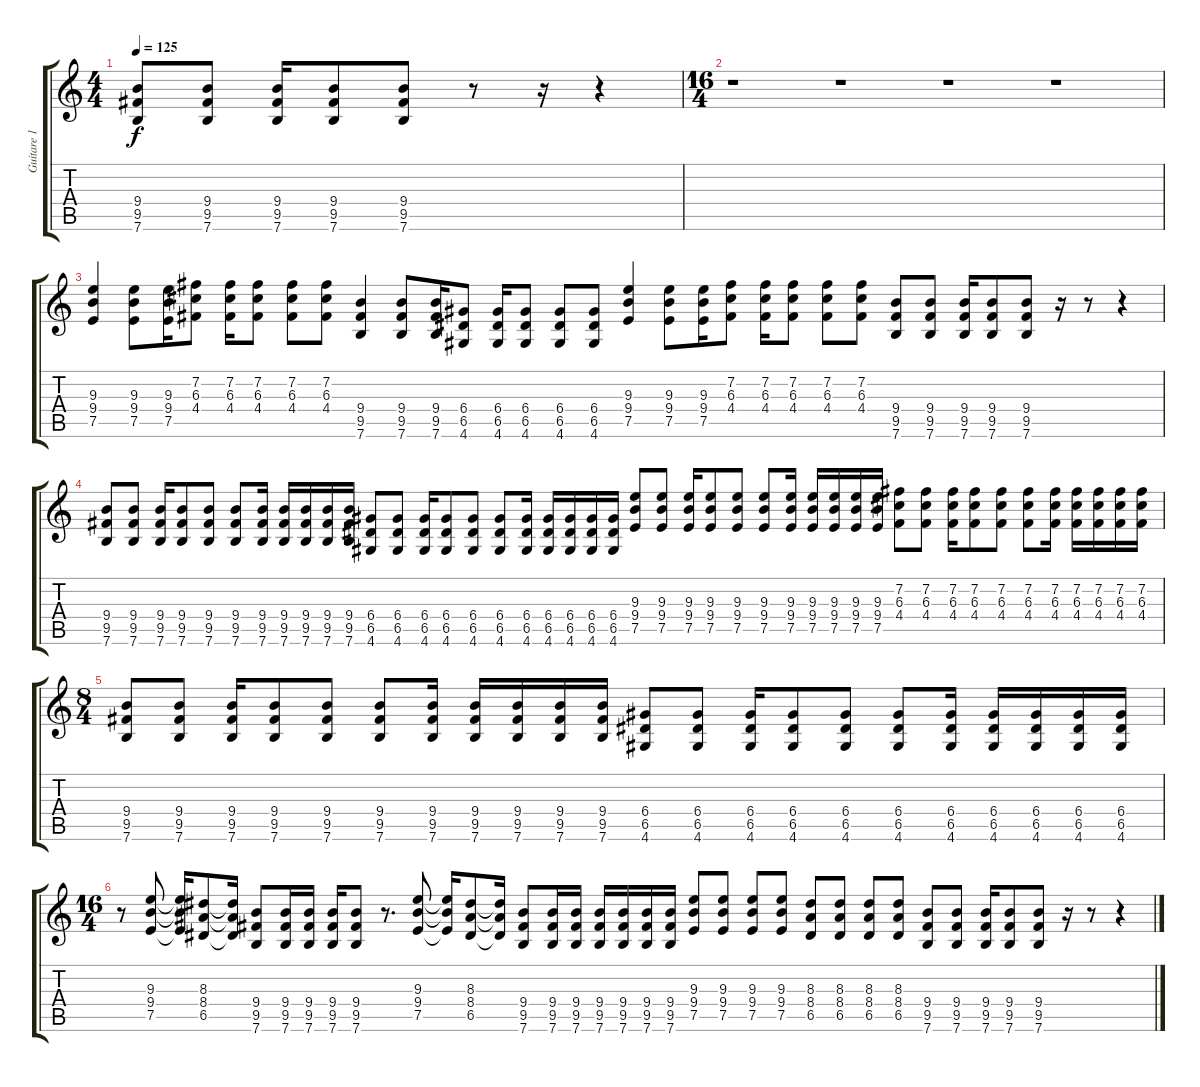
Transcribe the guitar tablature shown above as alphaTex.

\track ("Guitare 1" "Guitare 1") {instrument distortionguitar}
\staff {score tabs}
\tuning (E4 B3 G3 D3 A2 E2) {hide}
\ts (4 4)
\tempo 125
\clef g2
\ks c
(9.4 9.5 7.6).8{dy f} (9.4 9.5 7.6).8 (9.4 9.5 7.6).16 (9.4 9.5 7.6).8 (9.4 9.5 7.6).8 r.8 r.16 r.4 |
\ts (16 4)
r.1 r.1 r.1 r.1 |
(9.3 9.4 7.5).4 (9.3 9.4 7.5).8 (9.3 9.4 7.5).16 (7.2 6.3 4.4).8 (7.2 6.3 4.4).16 (7.2 6.3 4.4).8 (7.2 6.3 4.4).8 (7.2 6.3 4.4).8 (9.4 9.5 7.6).4 (9.4 9.5 7.6).8 (9.4 9.5 7.6).16 (6.4 6.5 4.6).8 (6.4 6.5 4.6).16 (6.4 6.5 4.6).8 (6.4 6.5 4.6).8 (6.4 6.5 4.6).8 (9.3 9.4 7.5).4 (9.3 9.4 7.5).8 (9.3 9.4 7.5).16 (7.2 6.3 4.4).8 (7.2 6.3 4.4).16 (7.2 6.3 4.4).8 (7.2 6.3 4.4).8 (7.2 6.3 4.4).8 (9.4 9.5 7.6).8 (9.4 9.5 7.6).8 (9.4 9.5 7.6).16 (9.4 9.5 7.6).8 (9.4 9.5 7.6).8 r.16 r.8 r.4 |
(9.4 9.5 7.6).8 (9.4 9.5 7.6).8 (9.4 9.5 7.6).16 (9.4 9.5 7.6).8 (9.4 9.5 7.6).8 (9.4 9.5 7.6).8 (9.4 9.5 7.6).16 (9.4 9.5 7.6).16 (9.4 9.5 7.6).16 (9.4 9.5 7.6).16 (9.4 9.5 7.6).16 (6.4 6.5 4.6).8 (6.4 6.5 4.6).8 (6.4 6.5 4.6).16 (6.4 6.5 4.6).8 (6.4 6.5 4.6).8 (6.4 6.5 4.6).8 (6.4 6.5 4.6).16 (6.4 6.5 4.6).16 (6.4 6.5 4.6).16 (6.4 6.5 4.6).16 (6.4 6.5 4.6).16 (9.3 9.4 7.5).8 (9.3 9.4 7.5).8 (9.3 9.4 7.5).16 (9.3 9.4 7.5).8 (9.3 9.4 7.5).8 (9.3 9.4 7.5).8 (9.3 9.4 7.5).16 (9.3 9.4 7.5).16 (9.3 9.4 7.5).16 (9.3 9.4 7.5).16 (9.3 9.4 7.5).16 (7.2 6.3 4.4).8 (7.2 6.3 4.4).8 (7.2 6.3 4.4).16 (7.2 6.3 4.4).8 (7.2 6.3 4.4).8 (7.2 6.3 4.4).8 (7.2 6.3 4.4).16 (7.2 6.3 4.4).16 (7.2 6.3 4.4).16 (7.2 6.3 4.4).16 (7.2 6.3 4.4).16 |
\ts (8 4)
(9.4 9.5 7.6).8 (9.4 9.5 7.6).8 (9.4 9.5 7.6).16 (9.4 9.5 7.6).8 (9.4 9.5 7.6).8 (9.4 9.5 7.6).8 (9.4 9.5 7.6).16 (9.4 9.5 7.6).16 (9.4 9.5 7.6).16 (9.4 9.5 7.6).16 (9.4 9.5 7.6).16 (6.4 6.5 4.6).8 (6.4 6.5 4.6).8 (6.4 6.5 4.6).16 (6.4 6.5 4.6).8 (6.4 6.5 4.6).8 (6.4 6.5 4.6).8 (6.4 6.5 4.6).16 (6.4 6.5 4.6).16 (6.4 6.5 4.6).16 (6.4 6.5 4.6).16 (6.4 6.5 4.6).16 |
\ts (16 4)
r.8 (9.3 9.4 7.5).8 (9.3{t} 9.4{t} 7.5{t}).16 (8.3 8.4 6.5).8 (8.3{t} 8.4{t} 6.5{t}).16 (9.4 9.5 7.6).8 (9.4 9.5 7.6).16 (9.4 9.5 7.6).16 (9.4 9.5 7.6).16 (9.4 9.5 7.6).8 r.8{d} (9.3 9.4 7.5).8 (9.3{t} 9.4{t} 7.5{t}).16 (8.3 8.4 6.5).8 (8.3{t} 8.4{t} 6.5{t}).16 (9.4 9.5 7.6).8 (9.4 9.5 7.6).16 (9.4 9.5 7.6).16 (9.4 9.5 7.6).16 (9.4 9.5 7.6).16 (9.4 9.5 7.6).16 (9.4 9.5 7.6).16 (9.3 9.4 7.5).8 (9.3 9.4 7.5).8 (9.3 9.4 7.5).8 (9.3 9.4 7.5).8 (8.3 8.4 6.5).8 (8.3 8.4 6.5).8 (8.3 8.4 6.5).8 (8.3 8.4 6.5).8 (9.4 9.5 7.6).8 (9.4 9.5 7.6).8 (9.4 9.5 7.6).16 (9.4 9.5 7.6).8 (9.4 9.5 7.6).8 r.16 r.8 r.4
